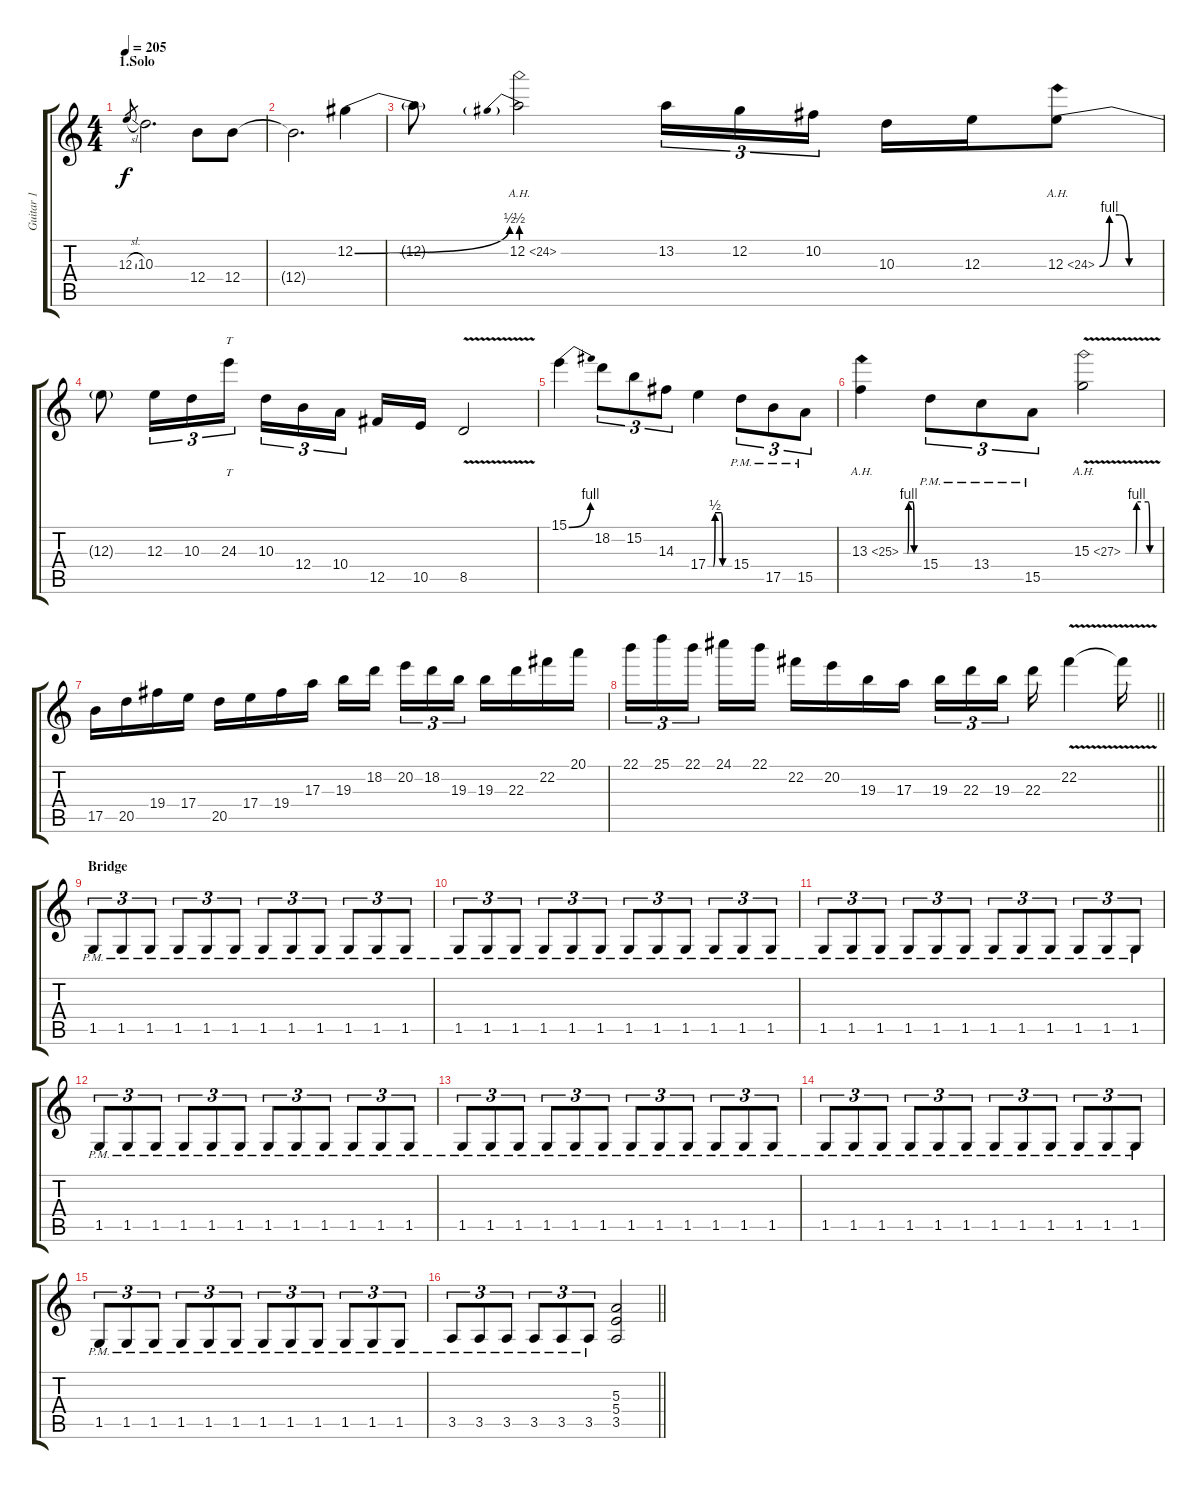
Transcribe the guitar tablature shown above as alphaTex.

\track ("Guitar 1" "Guitar 1") {instrument distortionguitar}
\staff {score tabs}
\tuning (Db4 Ab3 E3 B2 Gb2 B1) {hide}
\ts (4 4)
\section ("" "1.Solo")
\tempo 205
\clef g2
\ks c
12.3{sl}.8{gr dy f} 10.3.2{d} 12.4.8 12.4.8 |
12.4{t}.2{d} 12.2{be (bend 0 0 60 2)}.4 |
12.2{t}.8 12.2{be (prebend 0 2 60 2) ah 12}.2 13.2.16{tu (3 2)} 12.2.16{tu (3 2)} 10.2.16{tu (3 2)} 10.3.16 12.3.16 12.3{be (custom 0 0 10 4 20 4 30 0 60 0) ah 12}.8 |
12.3{t}.8 12.3.16{tu (3 2)} 10.3.16{tu (3 2)} 24.3.16{tt tu (3 2)} 10.3.16{tu (3 2)} 12.4.16{tu (3 2)} 10.4.16{tu (3 2) beam splitsecondary} 12.5.16 10.5.16 8.5{v}.2 |
15.1{be (bend 0 0 60 4)}.4 18.2.8{tu (3 2)} 15.2.8{tu (3 2)} 14.3.8{tu (3 2)} 17.4{be (custom 0 0 15 0 20 2 38 2 41 0 60 0)}.4 15.4{pm}.8{tu (3 2)} 17.5{pm}.8{tu (3 2)} 15.5{pm}.8{tu (3 2)} |
13.3{be (custom 0 0 15 0 20 4 38 4 42 0 60 0) ah 12}.4 15.4{pm}.8{tu (3 2)} 13.4{pm}.8{tu (3 2)} 15.5{pm}.8{tu (3 2)} 15.3{be (custom 0 0 17 0 20 4 41 4 44 0 60 0) ah 12 v}.2 |
17.5.16 20.5.16 19.4.16 17.4.16 20.5.16 17.4.16 19.4.16 17.3.16 19.3.16 18.2.16{beam splitsecondary} 20.2.16{tu (3 2)} 18.2.16{tu (3 2)} 19.3.16{tu (3 2)} 19.3.16 22.3.16 22.2.16 20.1.16 |
\barLineRight lightlight
22.1.16{tu (3 2)} 25.1.16{tu (3 2)} 22.1.16{tu (3 2) beam splitsecondary} 24.1.16 22.1.16 22.2.16 20.2.16 19.3.16 17.3.16 19.3.16{tu (3 2)} 22.3.16{tu (3 2)} 19.3.16{tu (3 2) beam splitsecondary} 22.3.16 22.2{v}.4 22.2{t}.16 |
\section ("" "Bridge")
1.5{pm}.8{tu (3 2)} 1.5{pm}.8{tu (3 2)} 1.5{pm}.8{tu (3 2)} 1.5{pm}.8{tu (3 2)} 1.5{pm}.8{tu (3 2)} 1.5{pm}.8{tu (3 2)} 1.5{pm}.8{tu (3 2)} 1.5{pm}.8{tu (3 2)} 1.5{pm}.8{tu (3 2)} 1.5{pm}.8{tu (3 2)} 1.5{pm}.8{tu (3 2)} 1.5{pm}.8{tu (3 2)} |
1.5{pm}.8{tu (3 2)} 1.5{pm}.8{tu (3 2)} 1.5{pm}.8{tu (3 2)} 1.5{pm}.8{tu (3 2)} 1.5{pm}.8{tu (3 2)} 1.5{pm}.8{tu (3 2)} 1.5{pm}.8{tu (3 2)} 1.5{pm}.8{tu (3 2)} 1.5{pm}.8{tu (3 2)} 1.5{pm}.8{tu (3 2)} 1.5{pm}.8{tu (3 2)} 1.5{pm}.8{tu (3 2)} |
1.5{pm}.8{tu (3 2)} 1.5{pm}.8{tu (3 2)} 1.5{pm}.8{tu (3 2)} 1.5{pm}.8{tu (3 2)} 1.5{pm}.8{tu (3 2)} 1.5{pm}.8{tu (3 2)} 1.5{pm}.8{tu (3 2)} 1.5{pm}.8{tu (3 2)} 1.5{pm}.8{tu (3 2)} 1.5{pm}.8{tu (3 2)} 1.5{pm}.8{tu (3 2)} 1.5{pm}.8{tu (3 2)} |
1.5{pm}.8{tu (3 2)} 1.5{pm}.8{tu (3 2)} 1.5{pm}.8{tu (3 2)} 1.5{pm}.8{tu (3 2)} 1.5{pm}.8{tu (3 2)} 1.5{pm}.8{tu (3 2)} 1.5{pm}.8{tu (3 2)} 1.5{pm}.8{tu (3 2)} 1.5{pm}.8{tu (3 2)} 1.5{pm}.8{tu (3 2)} 1.5{pm}.8{tu (3 2)} 1.5{pm}.8{tu (3 2)} |
1.5{pm}.8{tu (3 2)} 1.5{pm}.8{tu (3 2)} 1.5{pm}.8{tu (3 2)} 1.5{pm}.8{tu (3 2)} 1.5{pm}.8{tu (3 2)} 1.5{pm}.8{tu (3 2)} 1.5{pm}.8{tu (3 2)} 1.5{pm}.8{tu (3 2)} 1.5{pm}.8{tu (3 2)} 1.5{pm}.8{tu (3 2)} 1.5{pm}.8{tu (3 2)} 1.5{pm}.8{tu (3 2)} |
1.5{pm}.8{tu (3 2)} 1.5{pm}.8{tu (3 2)} 1.5{pm}.8{tu (3 2)} 1.5{pm}.8{tu (3 2)} 1.5{pm}.8{tu (3 2)} 1.5{pm}.8{tu (3 2)} 1.5{pm}.8{tu (3 2)} 1.5{pm}.8{tu (3 2)} 1.5{pm}.8{tu (3 2)} 1.5{pm}.8{tu (3 2)} 1.5{pm}.8{tu (3 2)} 1.5{pm}.8{tu (3 2)} |
1.5{pm}.8{tu (3 2)} 1.5{pm}.8{tu (3 2)} 1.5{pm}.8{tu (3 2)} 1.5{pm}.8{tu (3 2)} 1.5{pm}.8{tu (3 2)} 1.5{pm}.8{tu (3 2)} 1.5{pm}.8{tu (3 2)} 1.5{pm}.8{tu (3 2)} 1.5{pm}.8{tu (3 2)} 1.5{pm}.8{tu (3 2)} 1.5{pm}.8{tu (3 2)} 1.5{pm}.8{tu (3 2)} |
\barLineRight lightlight
3.5{pm}.8{tu (3 2)} 3.5{pm}.8{tu (3 2)} 3.5{pm}.8{tu (3 2)} 3.5{pm}.8{tu (3 2)} 3.5{pm}.8{tu (3 2)} 3.5{pm}.8{tu (3 2)} (5.3 5.4 3.5).2
